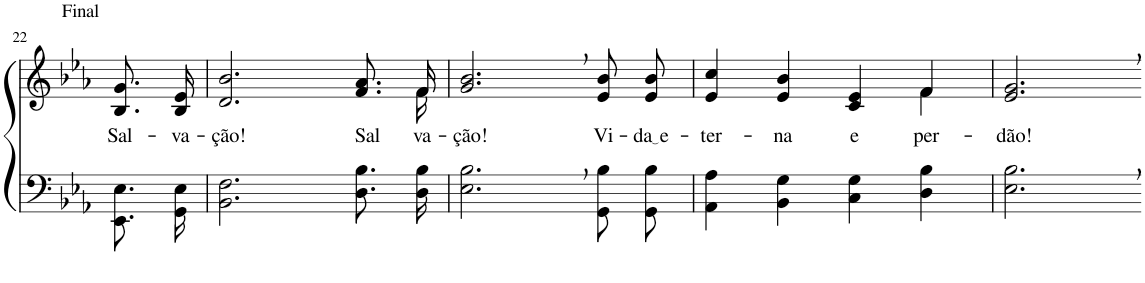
**kern	**kern	**text
*part2	*part1	*part1
*staff2	*staff1	*staff1
*I"Parte III e IV	*I"Parte I e II	*
!!LO:PB:g=z
*clefF4	*clefG2	*
*k[b-e-a-]	*k[b-e-a-]	*
*M4/4	*M4/4	*
=22	=22	=22
!	!LO:TX:a:t=Final	!
!	!	!LO:LY:b
8.EE-/ 8.E-/L	8.B-/ 8.g/L	Sal-
!	!	!LO:LY:b
16GG/ 16E-/Jk	16B-/ 16e-/Jk	-va-
=23	=23	=23
!	!	!LO:LY:b
*	*^	*
2.BB-\ 2.F\	2.d/ 2.b-/	2...ryy	-ção!
!	!	!	!LO:LY:b
8.D\ 8.B-\L	8.f/ 8.a-/L	.	Sal-
!	!	!	!LO:LY:b
16D\ 16B-\Jk	16f/Jk	16f\	-va-
=24	=24	=24	=24
!	!	!	!LO:LY:b
*	*v	*v	*
2.E-\, 2.B-\,	2.g/, 2.b-/,	-ção!
!	!	!LO:LY:b
8GG\ 8B-\L	8e-/ 8b-/L	Vi-
!	!	!LO:LY:b
8GG\ 8B-\J	8e-/ 8b-/J	da e
=25	=25	=25
!	!	!LO:LY:b
*	*^	*
4AA-\ 4A-\	4e-/ 4cc/	2.ryy	-ter-
!	!	!	!LO:LY:b
4BB-\ 4G\	4e-/ 4b-/	.	-na
!	!	!	!LO:LY:b
4C\ 4G\	4c/ 4e-/	.	e
!	!	!	!LO:LY:b
4D\ 4B-\	4f/	4f\	per-
=26	=26	=26	=26
!	!	!	!LO:LY:b
*	*v	*v	*
2.E-\, 2.B-\,	2.e-/, 2.g/,	-dão!
=-	=-	=-
*-	*-	*-
